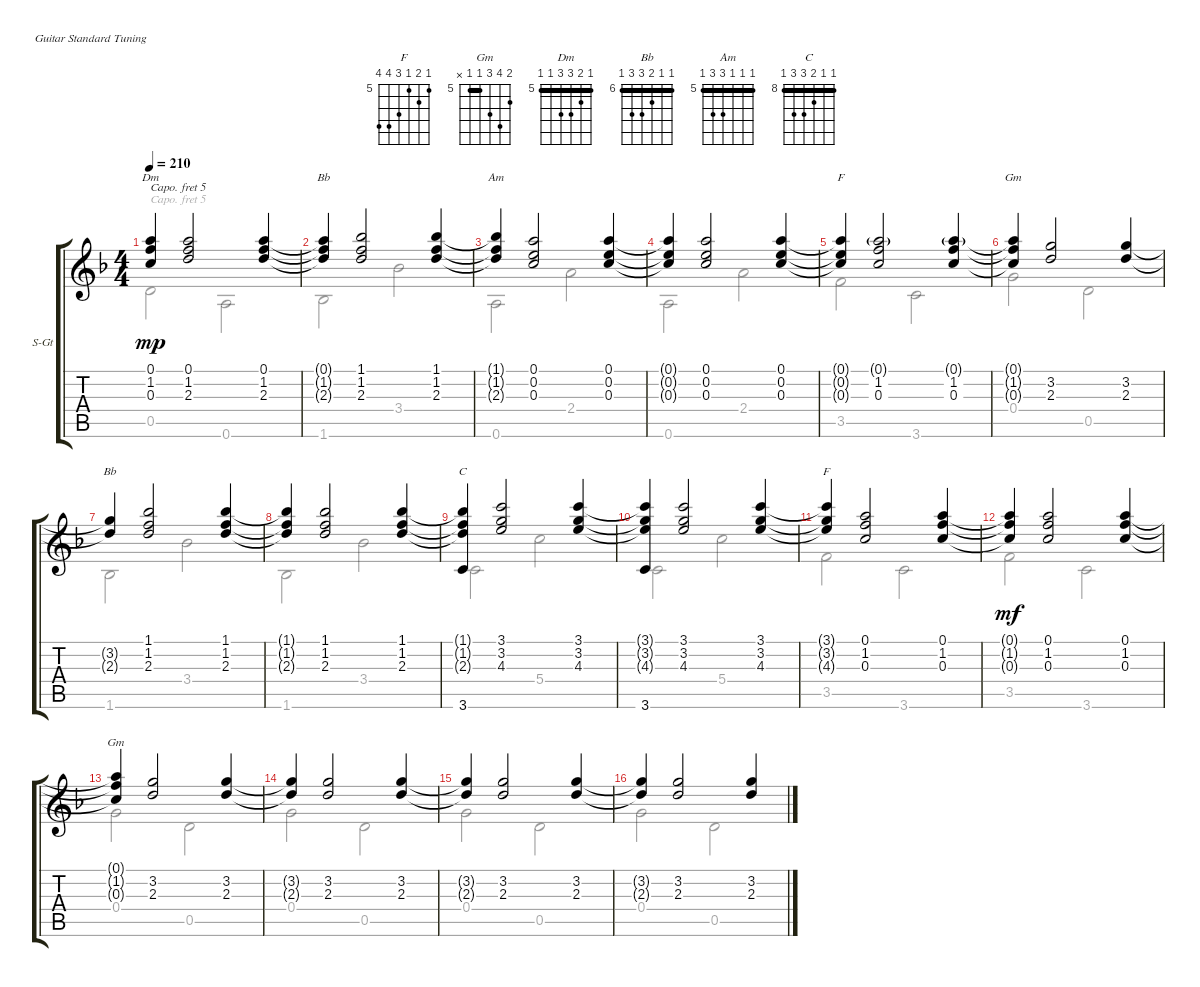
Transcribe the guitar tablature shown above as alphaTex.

\defaultSystemsLayout 4
\bracketExtendMode groupsimilarinstruments
\firstSystemTrackNameOrientation horizontal
\otherSystemsTrackNameOrientation horizontal
\track ("Steel Guitar L" "S-Gt") {instrument acousticguitarsteel}
\staff {score tabs}
\capo 5
\tuning (E4 B3 G3 D3 A2 E2)
\chord ("F" 5 6 5 7 8 8) {firstfret 5}
\chord ("Gm" 6 8 7 5 5 x) {firstfret 5 barre 5}
\chord ("Dm" 5 6 7 7 5 5) {firstfret 5 barre (5 5)}
\chord ("Bb" 6 6 7 8 8 6) {firstfret 6 barre (6 6)}
\chord ("Am" 5 5 5 7 7 5) {firstfret 5 barre (5 5 5)}
\chord ("C" 8 8 9 10 10 8) {firstfret 8 barre (8 8)}
\voice
\ts (4 4)
\tempo 210
\clef g2
\ks f
(0.1{t} 1.2{t} 0.3{t}).4{ch "Dm" dy mp} (0.1 1.2 2.3).2 (0.1 1.2 2.3).4 |
(0.1{t} 1.2{t} 2.3{t}).4{ch "Bb"} (1.1 1.2 2.3).2 (1.1 1.2 2.3).4 |
(1.1{t} 1.2{t} 2.3{t}).4{ch "Am"} (0.1 0.2 0.3).2 (0.1 0.2 0.3).4 |
(0.1{t} 0.2{t} 0.3{t}).4 (0.1 0.2 0.3).2 (0.1 0.2 0.3).4 |
(0.1{t} 0.2{t} 0.3{t}).4{ch "F"} (0.1{g} 1.2 0.3).2 (0.1{g} 1.2 0.3).4 |
(0.1{t} 1.2{t} 0.3{t}).4{ch "Gm"} (3.2 2.3).2 (3.2 2.3).4 |
(3.2{t} 2.3{t}).4{ch "Bb"} (1.1 1.2 2.3).2 (1.1 1.2 2.3).4 |
(1.2{t} 2.3{t} 1.1{t}).4 (1.1 1.2 2.3).2 (1.1 1.2 2.3).4 |
(3.6 1.1{t} 1.2{t} 2.3{t}).4{ch "C"} (3.1 3.2 4.3).2 (3.1 3.2 4.3).4 |
(3.6 3.1{t} 3.2{t} 4.3{t}).4 (3.1 3.2 4.3).2 (3.1 3.2 4.3).4 |
(3.1{t} 3.2{t} 4.3{t}).4{ch "F"} (0.1 1.2 0.3).2 (0.1 1.2 0.3).4 |
(0.1{t} 1.2{t} 0.3{t}).4{dy mf} (0.1 1.2 0.3).2 (0.1 1.2 0.3).4 |
(0.1{t} 1.2{t} 0.3{t}).4{ch "Gm"} (3.2 2.3).2 (3.2 2.3).4 |
(3.2{t} 2.3{t}).4 (3.2 2.3).2 (3.2 2.3).4 |
(3.2{t} 2.3{t}).4 (3.2 2.3).2 (3.2 2.3).4 |
(3.2{t} 2.3{t}).4 (3.2 2.3).2 (3.2 2.3).4
\voice
\clef g2
\ottava regular
\simile none
\ks f
0.5.2{dy mp} 0.6.2 |
1.6.2 3.4.2 |
0.6.2 2.4.2 |
0.6.2 2.4.2 |
3.5.2 3.6.2 |
0.4.2 0.5.2 |
1.6.2 3.4.2 |
1.6.2 3.4.2 |
3.6.2 5.4.2 |
3.6.2 5.4.2 |
3.5.2 3.6.2 |
3.5.2{dy mf} 3.6.2 |
0.4.2 0.5.2 |
0.4.2 0.5.2 |
0.4.2 0.5.2 |
0.4.2 0.5.2
